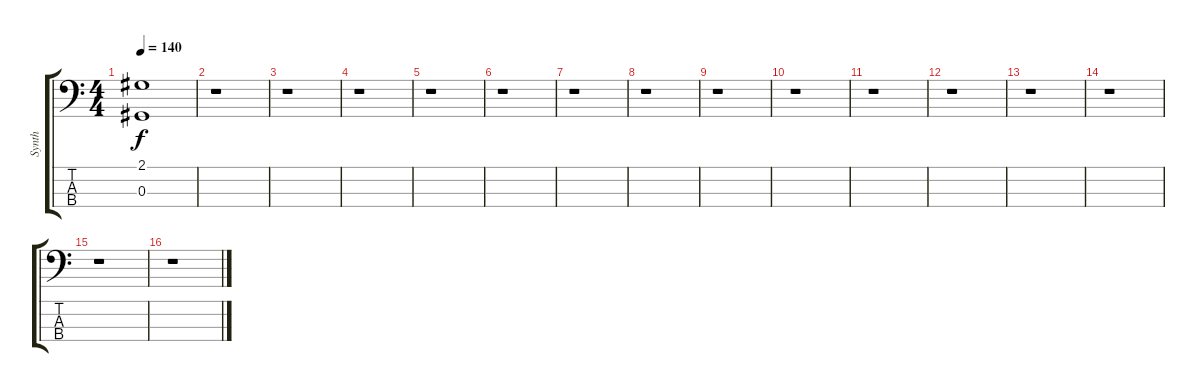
\track ("Synth" "Synth") {instrument synthbass2}
\staff {score tabs}
\tuning (Gb2 Db2 Ab1 Eb1) {hide}
\ts (4 4)
\tempo 140
\clef f4
\ks c
(2.1 0.3).1{dy f} |
r.1 |
r.1 |
r.1 |
r.1 |
r.1 |
r.1 |
r.1 |
r.1 |
r.1 |
r.1 |
r.1 |
r.1 |
r.1 |
r.1 |
r.1
